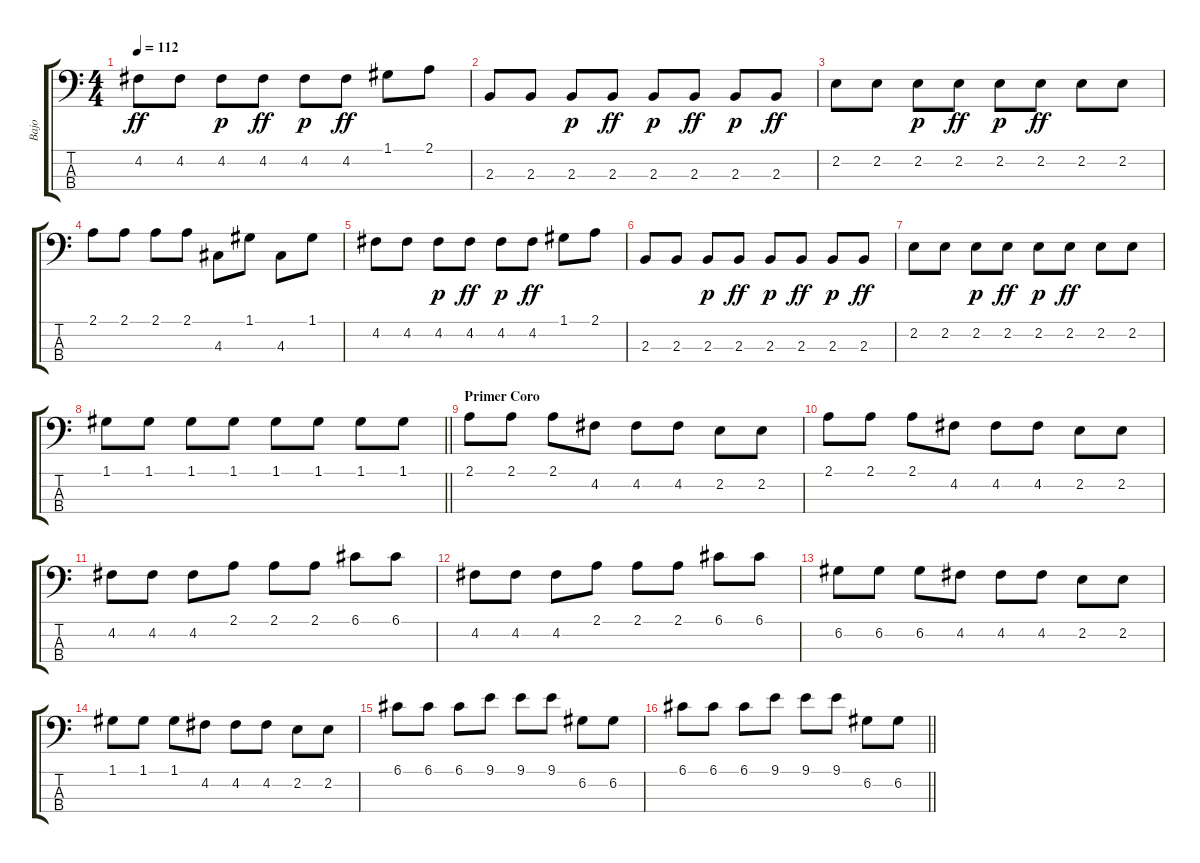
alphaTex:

\track ("Bajo" "Bajo") {instrument electricbasspick}
\staff {score tabs}
\tuning (G2 D2 A1 E1) {hide}
\ts (4 4)
\tempo 112
\clef f4
\ks c
4.2.8{dy ff} 4.2.8 4.2.8{dy p} 4.2.8{dy ff} 4.2.8{dy p} 4.2.8{dy ff} 1.1.8 2.1.8 |
2.3.8 2.3.8 2.3.8{dy p} 2.3.8{dy ff} 2.3.8{dy p} 2.3.8{dy ff} 2.3.8{dy p} 2.3.8{dy ff} |
2.2.8 2.2.8 2.2.8{dy p} 2.2.8{dy ff} 2.2.8{dy p} 2.2.8{dy ff} 2.2.8 2.2.8 |
2.1.8 2.1.8 2.1.8 2.1.8 4.3.8 1.1.8 4.3.8 1.1.8 |
4.2.8 4.2.8 4.2.8{dy p} 4.2.8{dy ff} 4.2.8{dy p} 4.2.8{dy ff} 1.1.8 2.1.8 |
2.3.8 2.3.8 2.3.8{dy p} 2.3.8{dy ff} 2.3.8{dy p} 2.3.8{dy ff} 2.3.8{dy p} 2.3.8{dy ff} |
2.2.8 2.2.8 2.2.8{dy p} 2.2.8{dy ff} 2.2.8{dy p} 2.2.8{dy ff} 2.2.8 2.2.8 |
\barLineRight lightlight
1.1.8 1.1.8 1.1.8 1.1.8 1.1.8 1.1.8 1.1.8 1.1.8 |
\section ("" "Primer Coro")
2.1.8 2.1.8 2.1.8 4.2.8 4.2.8 4.2.8 2.2.8 2.2.8 |
2.1.8 2.1.8 2.1.8 4.2.8 4.2.8 4.2.8 2.2.8 2.2.8 |
4.2.8 4.2.8 4.2.8 2.1.8 2.1.8 2.1.8 6.1.8 6.1.8 |
4.2.8 4.2.8 4.2.8 2.1.8 2.1.8 2.1.8 6.1.8 6.1.8 |
6.2.8 6.2.8 6.2.8 4.2.8 4.2.8 4.2.8 2.2.8 2.2.8 |
1.1.8 1.1.8 1.1.8 4.2.8 4.2.8 4.2.8 2.2.8 2.2.8 |
6.1.8 6.1.8 6.1.8 9.1.8 9.1.8 9.1.8 6.2.8 6.2.8 |
\barLineRight lightlight
6.1.8 6.1.8 6.1.8 9.1.8 9.1.8 9.1.8 6.2.8 6.2.8
